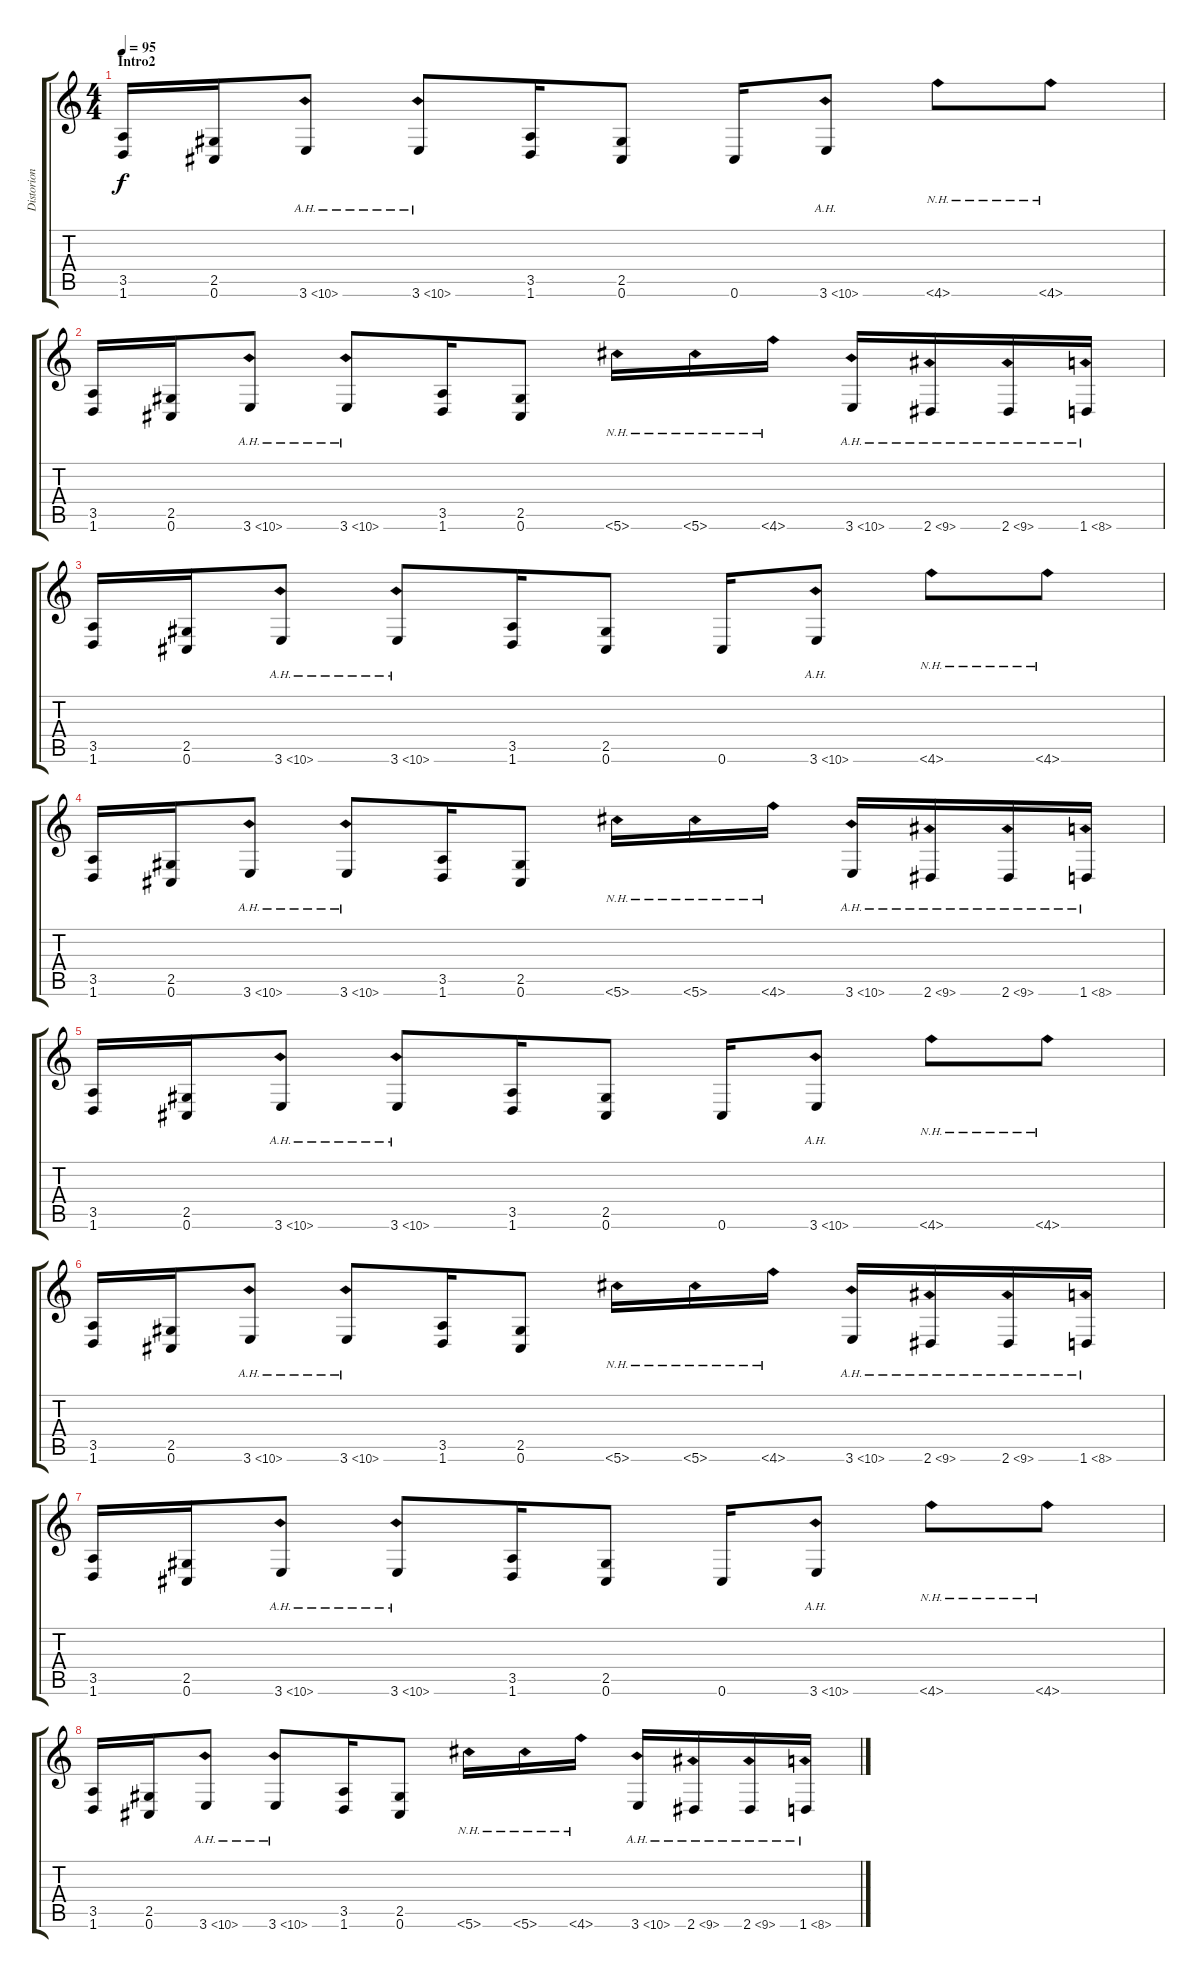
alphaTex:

\track ("Distorion Guitar" "Distorion ") {instrument distortionguitar}
\staff {score tabs}
\tuning (Db4 Ab3 E3 B2 Gb2 Db2) {hide}
\ts (4 4)
\section ("" "Intro2")
\tempo 95
\clef g2
\ks c
(3.5 1.6).16{dy f} (2.5 0.6).16 3.6{ah 7}.8 3.6{ah 7}.8 (3.5 1.6).16 (2.5 0.6).8 0.6.16 3.6{ah 7}.8 4.6{nh}.8 4.6{nh}.8 |
(3.5 1.6).16 (2.5 0.6).16 3.6{ah 7}.8 3.6{ah 7}.8 (3.5 1.6).16 (2.5 0.6).8 5.6{nh}.16 5.6{nh}.16 4.6{nh}.16 3.6{ah 7}.16 2.6{ah 7}.16 2.6{ah 7}.16 1.6{ah 7}.16 |
(3.5 1.6).16 (2.5 0.6).16 3.6{ah 7}.8 3.6{ah 7}.8 (3.5 1.6).16 (2.5 0.6).8 0.6.16 3.6{ah 7}.8 4.6{nh}.8 4.6{nh}.8 |
(3.5 1.6).16 (2.5 0.6).16 3.6{ah 7}.8 3.6{ah 7}.8 (3.5 1.6).16 (2.5 0.6).8 5.6{nh}.16 5.6{nh}.16 4.6{nh}.16 3.6{ah 7}.16 2.6{ah 7}.16 2.6{ah 7}.16 1.6{ah 7}.16 |
(3.5 1.6).16 (2.5 0.6).16 3.6{ah 7}.8 3.6{ah 7}.8 (3.5 1.6).16 (2.5 0.6).8 0.6.16 3.6{ah 7}.8 4.6{nh}.8 4.6{nh}.8 |
(3.5 1.6).16 (2.5 0.6).16 3.6{ah 7}.8 3.6{ah 7}.8 (3.5 1.6).16 (2.5 0.6).8 5.6{nh}.16 5.6{nh}.16 4.6{nh}.16 3.6{ah 7}.16 2.6{ah 7}.16 2.6{ah 7}.16 1.6{ah 7}.16 |
(3.5 1.6).16 (2.5 0.6).16 3.6{ah 7}.8 3.6{ah 7}.8 (3.5 1.6).16 (2.5 0.6).8 0.6.16 3.6{ah 7}.8 4.6{nh}.8 4.6{nh}.8 |
(3.5 1.6).16 (2.5 0.6).16 3.6{ah 7}.8 3.6{ah 7}.8 (3.5 1.6).16 (2.5 0.6).8 5.6{nh}.16 5.6{nh}.16 4.6{nh}.16 3.6{ah 7}.16 2.6{ah 7}.16 2.6{ah 7}.16 1.6{ah 7}.16
